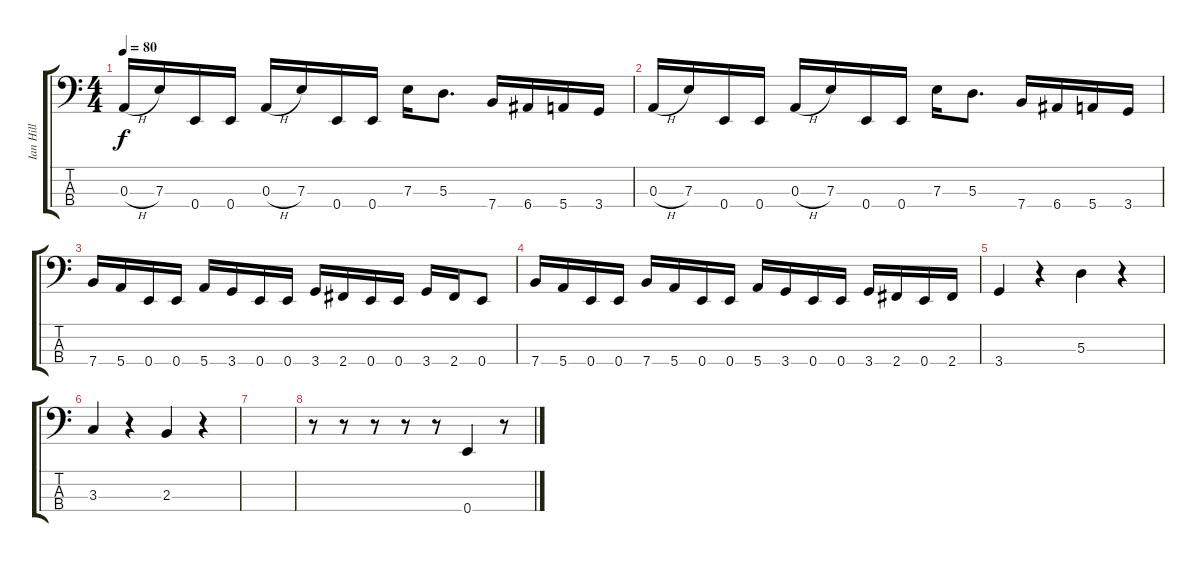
\track ("Ian Hill" "Ian Hill") {instrument electricbasspick}
\staff {score tabs}
\tuning (G2 D2 A1 E1) {hide}
\ts (4 4)
\tempo 80
\clef f4
\ks c
0.3{h}.16{dy f} 7.3.16 0.4.16 0.4.16 0.3{h}.16 7.3.16 0.4.16 0.4.16 7.3.16 5.3.8{d} 7.4.16 6.4.16 5.4.16 3.4.16 |
0.3{h}.16 7.3.16 0.4.16 0.4.16 0.3{h}.16 7.3.16 0.4.16 0.4.16 7.3.16 5.3.8{d} 7.4.16 6.4.16 5.4.16 3.4.16 |
7.4.16 5.4.16 0.4.16 0.4.16 5.4.16 3.4.16 0.4.16 0.4.16 3.4.16 2.4.16 0.4.16 0.4.16 3.4.16 2.4.16 0.4.8 |
7.4.16 5.4.16 0.4.16 0.4.16 7.4.16 5.4.16 0.4.16 0.4.16 5.4.16 3.4.16 0.4.16 0.4.16 3.4.16 2.4.16 0.4.16 2.4.16 |
3.4.4 r.4 5.3.4 r.4 |
3.3.4 r.4 2.3.4 r.4 |
|
r.8 r.8 r.8 r.8 r.8 0.4.4 r.8
